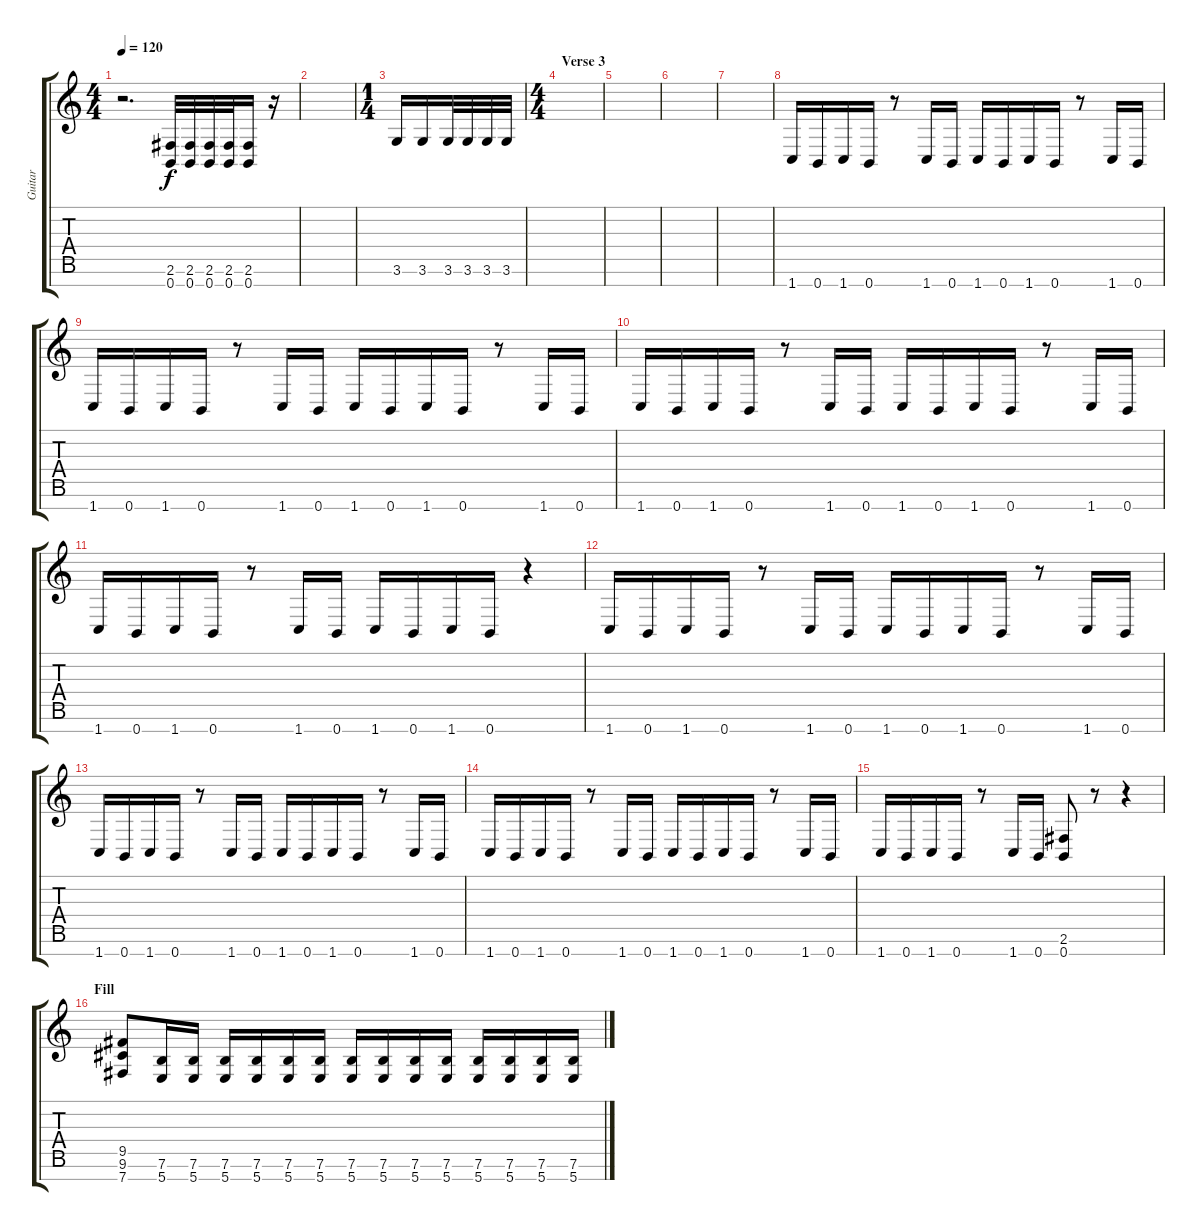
\track ("Guitar" "Guitar") {instrument distortionguitar}
\staff {score tabs}
\tuning (E4 B3 G3 D3 A2 E2 B1) {hide}
\ts (4 4)
\tempo 120
\clef g2
\ks c
r.2{d dy f} (2.6 0.7).32 (2.6 0.7).32 (2.6 0.7).32 (2.6 0.7).32 (2.6 0.7).16 r.16 |
|
\ts (1 4)
3.6.16 3.6.16 3.6.32 3.6.32 3.6.32 3.6.32 |
\ts (4 4)
\section ("" "Verse 3")
|
|
|
|
1.7.16 0.7.16 1.7.16 0.7.16 r.8 1.7.16 0.7.16 1.7.16 0.7.16 1.7.16 0.7.16 r.8 1.7.16 0.7.16 |
1.7.16 0.7.16 1.7.16 0.7.16 r.8 1.7.16 0.7.16 1.7.16 0.7.16 1.7.16 0.7.16 r.8 1.7.16 0.7.16 |
1.7.16 0.7.16 1.7.16 0.7.16 r.8 1.7.16 0.7.16 1.7.16 0.7.16 1.7.16 0.7.16 r.8 1.7.16 0.7.16 |
1.7.16 0.7.16 1.7.16 0.7.16 r.8 1.7.16 0.7.16 1.7.16 0.7.16 1.7.16 0.7.16 r.4 |
1.7.16 0.7.16 1.7.16 0.7.16 r.8 1.7.16 0.7.16 1.7.16 0.7.16 1.7.16 0.7.16 r.8 1.7.16 0.7.16 |
1.7.16 0.7.16 1.7.16 0.7.16 r.8 1.7.16 0.7.16 1.7.16 0.7.16 1.7.16 0.7.16 r.8 1.7.16 0.7.16 |
1.7.16 0.7.16 1.7.16 0.7.16 r.8 1.7.16 0.7.16 1.7.16 0.7.16 1.7.16 0.7.16 r.8 1.7.16 0.7.16 |
1.7.16 0.7.16 1.7.16 0.7.16 r.8 1.7.16 0.7.16 (2.6 0.7).8 r.8 r.4 |
\section ("" "Fill")
(9.5 9.6 7.7).8 (7.6 5.7).16 (7.6 5.7).16 (7.6 5.7).16 (7.6 5.7).16 (7.6 5.7).16 (7.6 5.7).16 (7.6 5.7).16 (7.6 5.7).16 (7.6 5.7).16 (7.6 5.7).16 (7.6 5.7).16 (7.6 5.7).16 (7.6 5.7).16 (7.6 5.7).16
